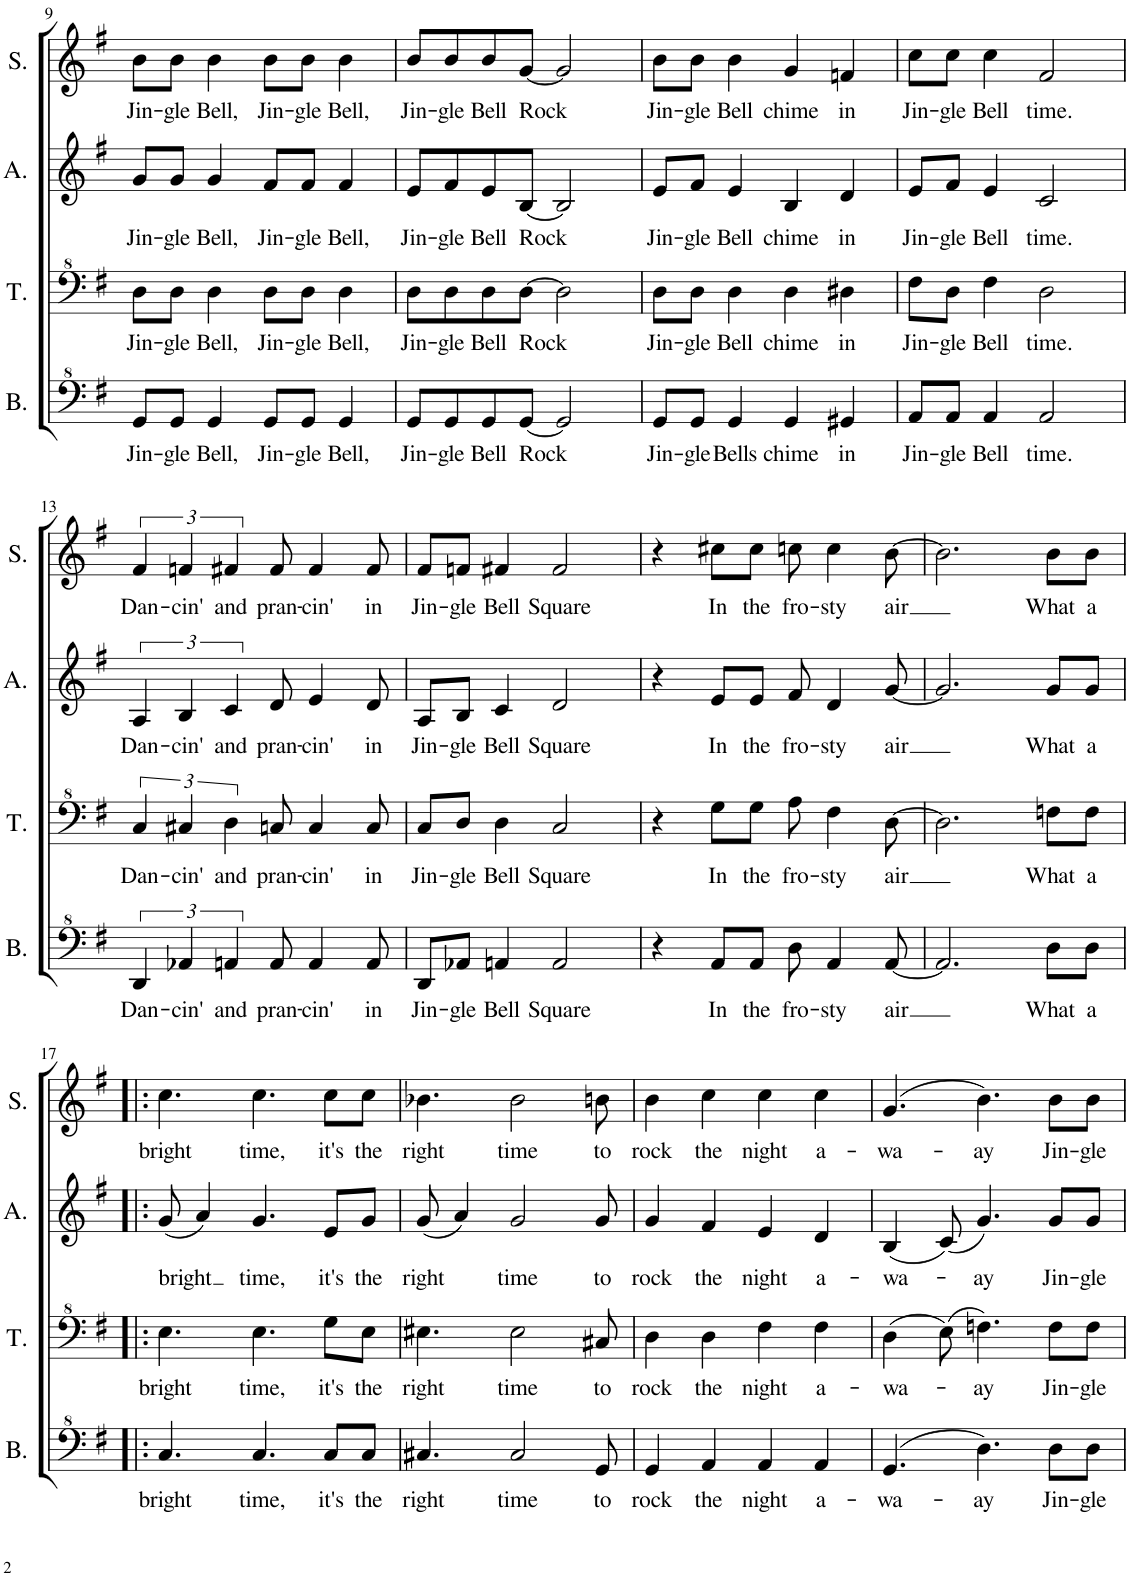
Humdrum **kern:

**kern	**text	**kern	**text	**kern	**text	**kern	**text
*part4	*part4	*part3	*part3	*part2	*part2	*part1	*part1
*staff4	*staff4	*staff3	*staff3	*staff2	*staff2	*staff1	*staff1
*I"Bass	*	*I"Tenor	*	*I"Alto	*	*I"Soprano	*
*I'B.	*	*I'T.	*	*I'A.	*	*I'S.	*
!!LO:PB:g=z
*clefF^4	*	*clefF^4	*	*clefG2	*	*clefG2	*
*k[f#]	*	*k[f#]	*	*k[f#]	*	*k[f#]	*
*M4/4	*	*M4/4	*	*M4/4	*	*M4/4	*
*met(c)	*	*met(c)	*	*met(c)	*	*met(c)	*
=9	=9	=9	=9	=9	=9	=9	=9
!	!LO:LY:b	!	!LO:LY:b	!	!LO:LY:b	!	!LO:LY:b
8G/L	Jin-	8d\L	Jin-	8g/L	Jin-	8b\L	Jin-
!	!LO:LY:b	!	!LO:LY:b	!	!LO:LY:b	!	!LO:LY:b
8G/J	-gle	8d\J	-gle	8g/J	-gle	8b\J	-gle
!	!LO:LY:b	!	!LO:LY:b	!	!LO:LY:b	!	!LO:LY:b
4G/	Bell,	4d\	Bell,	4g/	Bell,	4b\	Bell,
!	!LO:LY:b	!	!LO:LY:b	!	!LO:LY:b	!	!LO:LY:b
8G/L	Jin-	8d\L	Jin-	8f#/L	Jin-	8b\L	Jin-
!	!LO:LY:b	!	!LO:LY:b	!	!LO:LY:b	!	!LO:LY:b
8G/J	-gle	8d\J	-gle	8f#/J	-gle	8b\J	-gle
!	!LO:LY:b	!	!LO:LY:b	!	!LO:LY:b	!	!LO:LY:b
4G/	Bell,	4d\	Bell,	4f#/	Bell,	4b\	Bell,
=10	=10	=10	=10	=10	=10	=10	=10
!	!LO:LY:b	!	!LO:LY:b	!	!LO:LY:b	!	!LO:LY:b
8G/L	Jin-	8d\L	Jin-	8e/L	Jin-	8b/L	Jin-
!	!LO:LY:b	!	!LO:LY:b	!	!LO:LY:b	!	!LO:LY:b
8G/	-gle	8d\	-gle	8f#/	-gle	8b/	-gle
!	!LO:LY:b	!	!LO:LY:b	!	!LO:LY:b	!	!LO:LY:b
8G/	Bell	8d\	Bell	8e/	Bell	8b/	Bell
!	!LO:LY:b	!	!LO:LY:b	!	!LO:LY:b	!	!LO:LY:b
[8G/J	Rock	[8d\J	Rock	[8B/J	Rock	[8g/J	Rock
2G/]	.	2d\]	.	2B/]	.	2g/]	.
=11	=11	=11	=11	=11	=11	=11	=11
!	!LO:LY:b	!	!LO:LY:b	!	!LO:LY:b	!	!LO:LY:b
8G/L	Jin-	8d\L	Jin-	8e/L	Jin-	8b\L	Jin-
!	!LO:LY:b	!	!LO:LY:b	!	!LO:LY:b	!	!LO:LY:b
8G/J	-gle	8d\J	-gle	8f#/J	-gle	8b\J	-gle
!	!LO:LY:b	!	!LO:LY:b	!	!LO:LY:b	!	!LO:LY:b
4G/	Bells	4d\	Bell	4e/	Bell	4b\	Bell
!	!LO:LY:b	!	!LO:LY:b	!	!LO:LY:b	!	!LO:LY:b
4G/	chime	4d\	chime	4B/	chime	4g/	chime
!	!LO:LY:b	!	!LO:LY:b	!	!LO:LY:b	!	!LO:LY:b
4G#X/	in	4d#X\	in	4d/	in	4fn/	in
=12	=12	=12	=12	=12	=12	=12	=12
!	!LO:LY:b	!	!LO:LY:b	!	!LO:LY:b	!	!LO:LY:b
8A/L	Jin-	8f#\L	Jin-	8e/L	Jin-	8cc\L	Jin-
!	!LO:LY:b	!	!LO:LY:b	!	!LO:LY:b	!	!LO:LY:b
8A/J	-gle	8d\J	-gle	8f#/J	-gle	8cc\J	-gle
!	!LO:LY:b	!	!LO:LY:b	!	!LO:LY:b	!	!LO:LY:b
4A/	Bell	4f#\	Bell	4e/	Bell	4cc\	Bell
!	!LO:LY:b	!	!LO:LY:b	!	!LO:LY:b	!	!LO:LY:b
2A/	time.	2d\	time.	2c/	time.	2f#/	time.
!!LO:LB:g=z
=13	=13	=13	=13	=13	=13	=13	=13
!	!LO:LY:b	!	!LO:LY:b	!	!LO:LY:b	!	!LO:LY:b
6D/	Dan-	6c/	Dan-	6A/	Dan-	6f#/	Dan-
!	!LO:LY:b	!	!LO:LY:b	!	!LO:LY:b	!	!LO:LY:b
6A-X/	-cin'	6c#X/	-cin'	6B/	-cin'	6fn/	-cin'
!	!LO:LY:b	!	!LO:LY:b	!	!LO:LY:b	!	!LO:LY:b
6An/	and	6d\	and	6c/	and	6f#X/	and
!	!LO:LY:b	!	!LO:LY:b	!	!LO:LY:b	!	!LO:LY:b
8A/	pran-	8cn/	pran-	8d/	pran-	8f#/	pran-
!	!LO:LY:b	!	!LO:LY:b	!	!LO:LY:b	!	!LO:LY:b
4A/	-cin'	4c/	-cin'	4e/	-cin'	4f#/	-cin'
!	!LO:LY:b	!	!LO:LY:b	!	!LO:LY:b	!	!LO:LY:b
8A/	in	8c/	in	8d/	in	8f#/	in
=14	=14	=14	=14	=14	=14	=14	=14
!	!LO:LY:b	!	!LO:LY:b	!	!LO:LY:b	!	!LO:LY:b
8D/L	Jin-	8c/L	Jin-	8A/L	Jin-	8f#/L	Jin-
!	!LO:LY:b	!	!LO:LY:b	!	!LO:LY:b	!	!LO:LY:b
8A-X/J	-gle	8d/J	-gle	8B/J	-gle	8fn/J	-gle
!	!LO:LY:b	!	!LO:LY:b	!	!LO:LY:b	!	!LO:LY:b
4An/	Bell	4d\	Bell	4c/	Bell	4f#X/	Bell
!	!LO:LY:b	!	!LO:LY:b	!	!LO:LY:b	!	!LO:LY:b
2A/	Square	2c/	Square	2d/	Square	2f#/	Square
=15	=15	=15	=15	=15	=15	=15	=15
4r	.	4r	.	4r	.	4r	.
!	!LO:LY:b	!	!LO:LY:b	!	!LO:LY:b	!	!LO:LY:b
8A/L	In	8g\L	In	8e/L	In	8cc#X\L	In
!	!LO:LY:b	!	!LO:LY:b	!	!LO:LY:b	!	!LO:LY:b
8A/J	the	8g\J	the	8e/J	the	8cc#\J	the
!	!LO:LY:b	!	!LO:LY:b	!	!LO:LY:b	!	!LO:LY:b
8d\	fro-	8a\	fro-	8f#/	fro-	8ccn\	fro-
!	!LO:LY:b	!	!LO:LY:b	!	!LO:LY:b	!	!LO:LY:b
4A/	-sty	4f#\	-sty	4d/	-sty	4cc\	-sty
!	!LO:LY:b	!	!LO:LY:b	!	!LO:LY:b	!	!LO:LY:b
[8A/	air	[8d\	air	[8g/	air	[8b\	air
=16	=16	=16	=16	=16	=16	=16	=16
2.A/]	.	2.d\]	.	2.g/]	.	2.b\]	.
!	!LO:LY:b	!	!LO:LY:b	!	!LO:LY:b	!	!LO:LY:b
8d\L	What	8fn\L	What	8g/L	What	8b\L	What
!	!LO:LY:b	!	!LO:LY:b	!	!LO:LY:b	!	!LO:LY:b
8d\J	a	8f\J	a	8g/J	a	8b\J	a
!!LO:LB:g=z
=17!|:	=17!|:	=17!|:	=17!|:	=17!|:	=17!|:	=17!|:	=17!|:
!	!LO:LY:b	!	!LO:LY:b	!	!LO:LY:b	!	!LO:LY:b
4.c/	bright	4.e\	bright	(8g/	bright	4.cc\	bright
.	.	.	.	4a/)	.	.	.
!	!LO:LY:b	!	!LO:LY:b	!	!LO:LY:b	!	!LO:LY:b
4.c/	time,	4.e\	time,	4.g/	time,	4.cc\	time,
!	!LO:LY:b	!	!LO:LY:b	!	!LO:LY:b	!	!LO:LY:b
8c/L	it's	8g\L	it's	8e/L	it's	8cc\L	it's
!	!LO:LY:b	!	!LO:LY:b	!	!LO:LY:b	!	!LO:LY:b
8c/J	the	8e\J	the	8g/J	the	8cc\J	the
=18	=18	=18	=18	=18	=18	=18	=18
!	!LO:LY:b	!	!LO:LY:b	!	!LO:LY:b	!	!LO:LY:b
4.c#X/	right	4.e#X\	right	(8g/	right	4.b-X\	right
.	.	.	.	4a/)	.	.	.
!	!LO:LY:b	!	!LO:LY:b	!	!LO:LY:b	!	!LO:LY:b
2c#/	time	2e#\	time	2g/	time	2b-\	time
!	!LO:LY:b	!	!LO:LY:b	!	!LO:LY:b	!	!LO:LY:b
8G/	to	8c#X/	to	8g/	to	8bn\	to
=19	=19	=19	=19	=19	=19	=19	=19
!	!LO:LY:b	!	!LO:LY:b	!	!LO:LY:b	!	!LO:LY:b
4G/	rock	4d\	rock	4g/	rock	4b\	rock
!	!LO:LY:b	!	!LO:LY:b	!	!LO:LY:b	!	!LO:LY:b
4A/	the	4d\	the	4f#/	the	4cc\	the
!	!LO:LY:b	!	!LO:LY:b	!	!LO:LY:b	!	!LO:LY:b
4A/	night	4f#\	night	4e/	night	4cc\	night
!	!LO:LY:b	!	!LO:LY:b	!	!LO:LY:b	!	!LO:LY:b
4A/	a-	4f#\	a-	4d/	a-	4cc\	a-
=20	=20	=20	=20	=20	=20	=20	=20
!	!LO:LY:b	!	!LO:LY:b	!	!LO:LY:b	!	!LO:LY:b
(4.G/	-wa-	(4d\	-wa-	(4B/	-wa-	(4.g/	-wa-
.	.	(8e\)	.	(8c/)	.	.	.
!	!LO:LY:b	!	!LO:LY:b	!	!LO:LY:b	!	!LO:LY:b
4.d\)	-ay	4.fn\)	-ay	4.g/)	-ay	4.b\)	-ay
!	!LO:LY:b	!	!LO:LY:b	!	!LO:LY:b	!	!LO:LY:b
8d\L	Jin-	8f\L	Jin-	8g/L	Jin-	8b\L	Jin-
!	!LO:LY:b	!	!LO:LY:b	!	!LO:LY:b	!	!LO:LY:b
8d\J	-gle	8f\J	-gle	8g/J	-gle	8b\J	-gle
=	=	=	=	=	=	=	=
*-	*-	*-	*-	*-	*-	*-	*-
